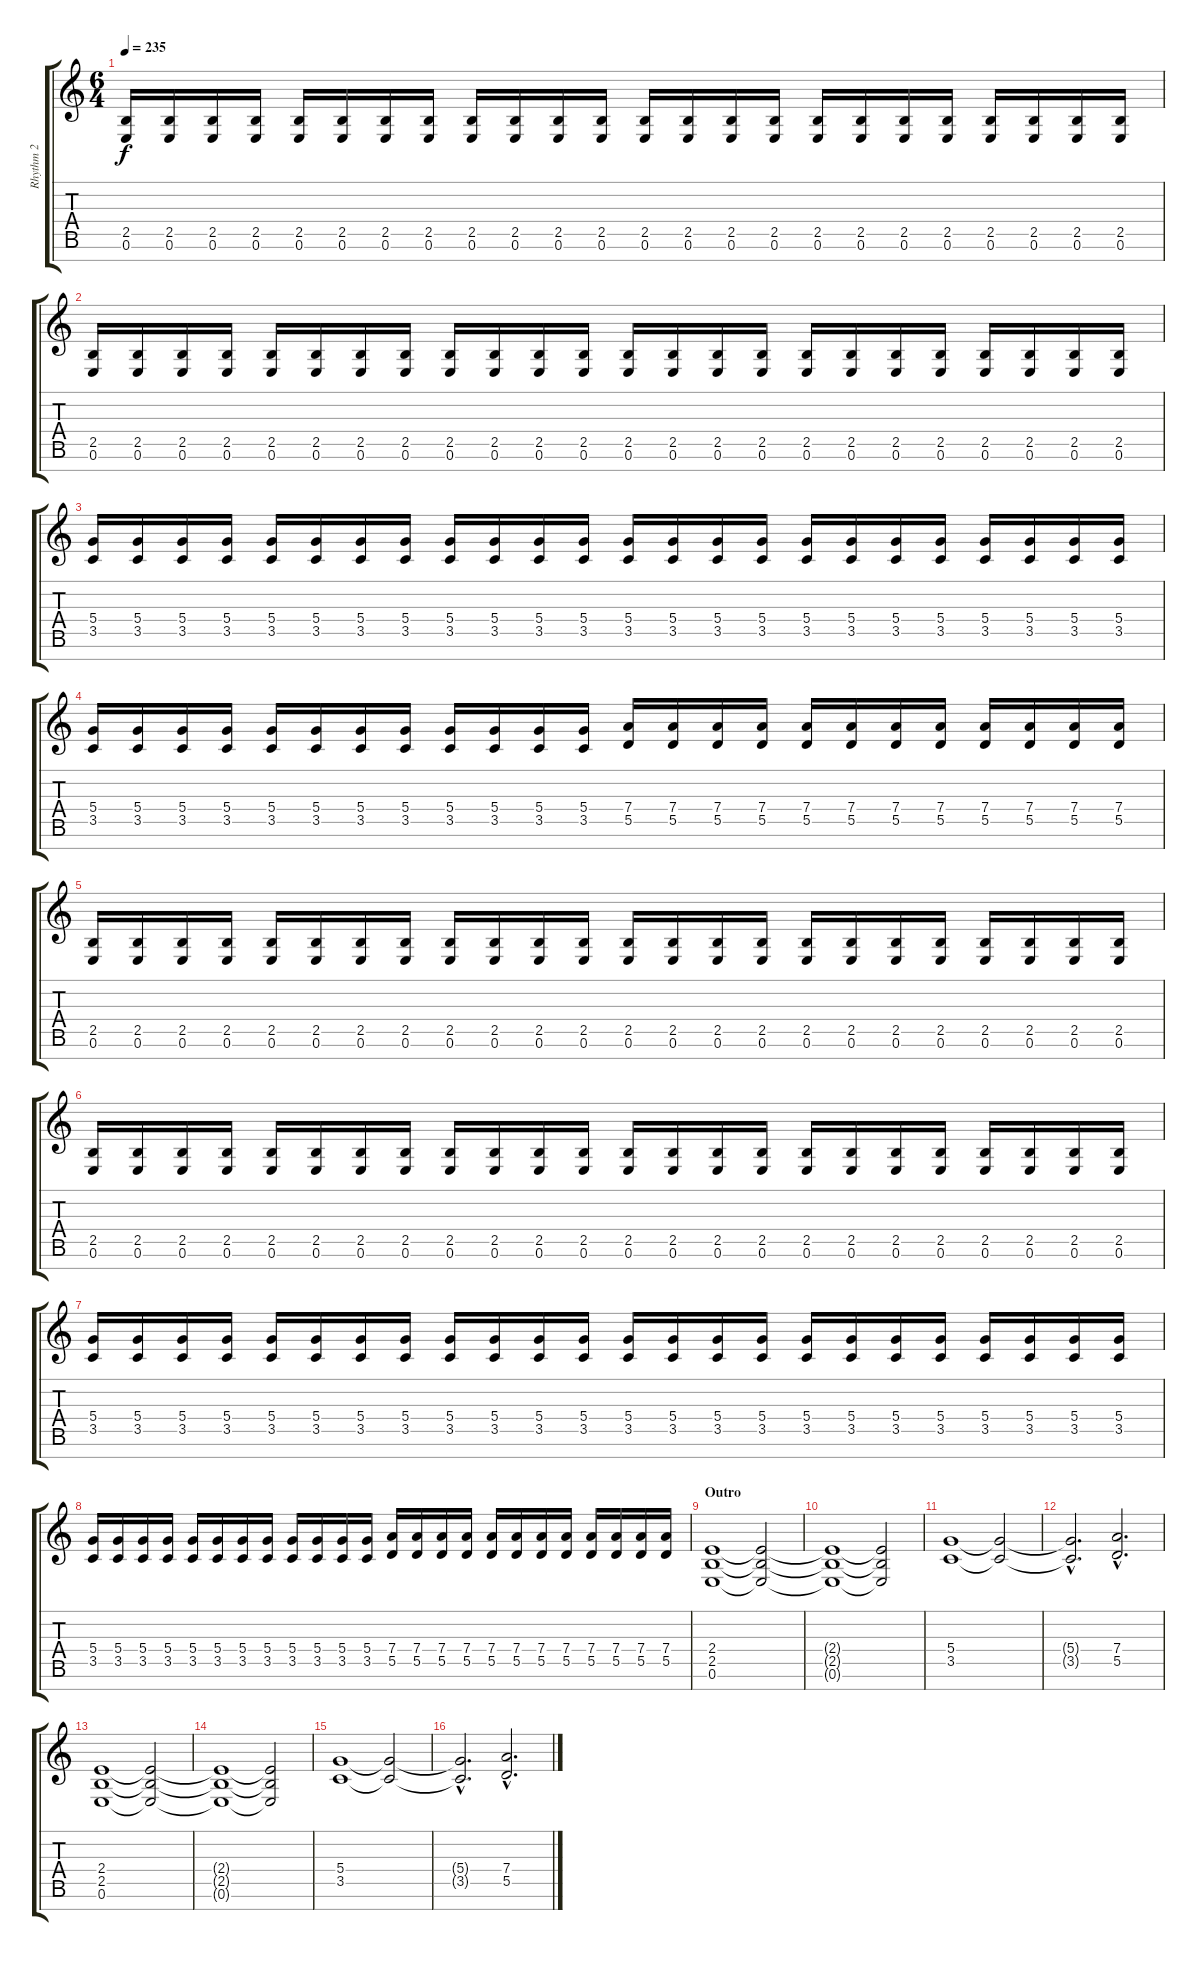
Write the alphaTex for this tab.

\track ("Rhythm 2" "Rhythm 2") {instrument overdrivenguitar}
\staff {score tabs}
\tuning (E4 B3 G3 D3 A2 E2 B1) {hide}
\ts (6 4)
\tempo 235
\clef g2
\ks c
(2.5 0.6).16{dy f} (2.5 0.6).16 (2.5 0.6).16 (2.5 0.6).16 (2.5 0.6).16 (2.5 0.6).16 (2.5 0.6).16 (2.5 0.6).16 (2.5 0.6).16 (2.5 0.6).16 (2.5 0.6).16 (2.5 0.6).16 (2.5 0.6).16 (2.5 0.6).16 (2.5 0.6).16 (2.5 0.6).16 (2.5 0.6).16 (2.5 0.6).16 (2.5 0.6).16 (2.5 0.6).16 (2.5 0.6).16 (2.5 0.6).16 (2.5 0.6).16 (2.5 0.6).16 |
(2.5 0.6).16 (2.5 0.6).16 (2.5 0.6).16 (2.5 0.6).16 (2.5 0.6).16 (2.5 0.6).16 (2.5 0.6).16 (2.5 0.6).16 (2.5 0.6).16 (2.5 0.6).16 (2.5 0.6).16 (2.5 0.6).16 (2.5 0.6).16 (2.5 0.6).16 (2.5 0.6).16 (2.5 0.6).16 (2.5 0.6).16 (2.5 0.6).16 (2.5 0.6).16 (2.5 0.6).16 (2.5 0.6).16 (2.5 0.6).16 (2.5 0.6).16 (2.5 0.6).16 |
(5.4 3.5).16 (5.4 3.5).16 (5.4 3.5).16 (5.4 3.5).16 (5.4 3.5).16 (5.4 3.5).16 (5.4 3.5).16 (5.4 3.5).16 (5.4 3.5).16 (5.4 3.5).16 (5.4 3.5).16 (5.4 3.5).16 (5.4 3.5).16 (5.4 3.5).16 (5.4 3.5).16 (5.4 3.5).16 (5.4 3.5).16 (5.4 3.5).16 (5.4 3.5).16 (5.4 3.5).16 (5.4 3.5).16 (5.4 3.5).16 (5.4 3.5).16 (5.4 3.5).16 |
(5.4 3.5).16 (5.4 3.5).16 (5.4 3.5).16 (5.4 3.5).16 (5.4 3.5).16 (5.4 3.5).16 (5.4 3.5).16 (5.4 3.5).16 (5.4 3.5).16 (5.4 3.5).16 (5.4 3.5).16 (5.4 3.5).16 (7.4 5.5).16 (7.4 5.5).16 (7.4 5.5).16 (7.4 5.5).16 (7.4 5.5).16 (7.4 5.5).16 (7.4 5.5).16 (7.4 5.5).16 (7.4 5.5).16 (7.4 5.5).16 (7.4 5.5).16 (7.4 5.5).16 |
(2.5 0.6).16 (2.5 0.6).16 (2.5 0.6).16 (2.5 0.6).16 (2.5 0.6).16 (2.5 0.6).16 (2.5 0.6).16 (2.5 0.6).16 (2.5 0.6).16 (2.5 0.6).16 (2.5 0.6).16 (2.5 0.6).16 (2.5 0.6).16 (2.5 0.6).16 (2.5 0.6).16 (2.5 0.6).16 (2.5 0.6).16 (2.5 0.6).16 (2.5 0.6).16 (2.5 0.6).16 (2.5 0.6).16 (2.5 0.6).16 (2.5 0.6).16 (2.5 0.6).16 |
(2.5 0.6).16 (2.5 0.6).16 (2.5 0.6).16 (2.5 0.6).16 (2.5 0.6).16 (2.5 0.6).16 (2.5 0.6).16 (2.5 0.6).16 (2.5 0.6).16 (2.5 0.6).16 (2.5 0.6).16 (2.5 0.6).16 (2.5 0.6).16 (2.5 0.6).16 (2.5 0.6).16 (2.5 0.6).16 (2.5 0.6).16 (2.5 0.6).16 (2.5 0.6).16 (2.5 0.6).16 (2.5 0.6).16 (2.5 0.6).16 (2.5 0.6).16 (2.5 0.6).16 |
(5.4 3.5).16 (5.4 3.5).16 (5.4 3.5).16 (5.4 3.5).16 (5.4 3.5).16 (5.4 3.5).16 (5.4 3.5).16 (5.4 3.5).16 (5.4 3.5).16 (5.4 3.5).16 (5.4 3.5).16 (5.4 3.5).16 (5.4 3.5).16 (5.4 3.5).16 (5.4 3.5).16 (5.4 3.5).16 (5.4 3.5).16 (5.4 3.5).16 (5.4 3.5).16 (5.4 3.5).16 (5.4 3.5).16 (5.4 3.5).16 (5.4 3.5).16 (5.4 3.5).16 |
(5.4 3.5).16 (5.4 3.5).16 (5.4 3.5).16 (5.4 3.5).16 (5.4 3.5).16 (5.4 3.5).16 (5.4 3.5).16 (5.4 3.5).16 (5.4 3.5).16 (5.4 3.5).16 (5.4 3.5).16 (5.4 3.5).16 (7.4 5.5).16 (7.4 5.5).16 (7.4 5.5).16 (7.4 5.5).16 (7.4 5.5).16 (7.4 5.5).16 (7.4 5.5).16 (7.4 5.5).16 (7.4 5.5).16 (7.4 5.5).16 (7.4 5.5).16 (7.4 5.5).16 |
\section ("" "Outro")
(2.4 2.5 0.6).1 (2.4{t} 2.5{t} 0.6{t}).2 |
(2.4{t} 2.5{t} 0.6{t}).1 (2.4{t} 2.5{t} 0.6{t}).2 |
(5.4 3.5).1 (5.4{t} 3.5{t}).2 |
(5.4{hac t} 3.5{hac t}).2{d} (7.4{hac} 5.5{hac}).2{d} |
(2.4 2.5 0.6).1 (2.4{t} 2.5{t} 0.6{t}).2 |
(2.4{t} 2.5{t} 0.6{t}).1 (2.4{t} 2.5{t} 0.6{t}).2 |
(5.4 3.5).1 (5.4{t} 3.5{t}).2 |
(5.4{hac t} 3.5{hac t}).2{d} (7.4{hac} 5.5{hac}).2{d}
